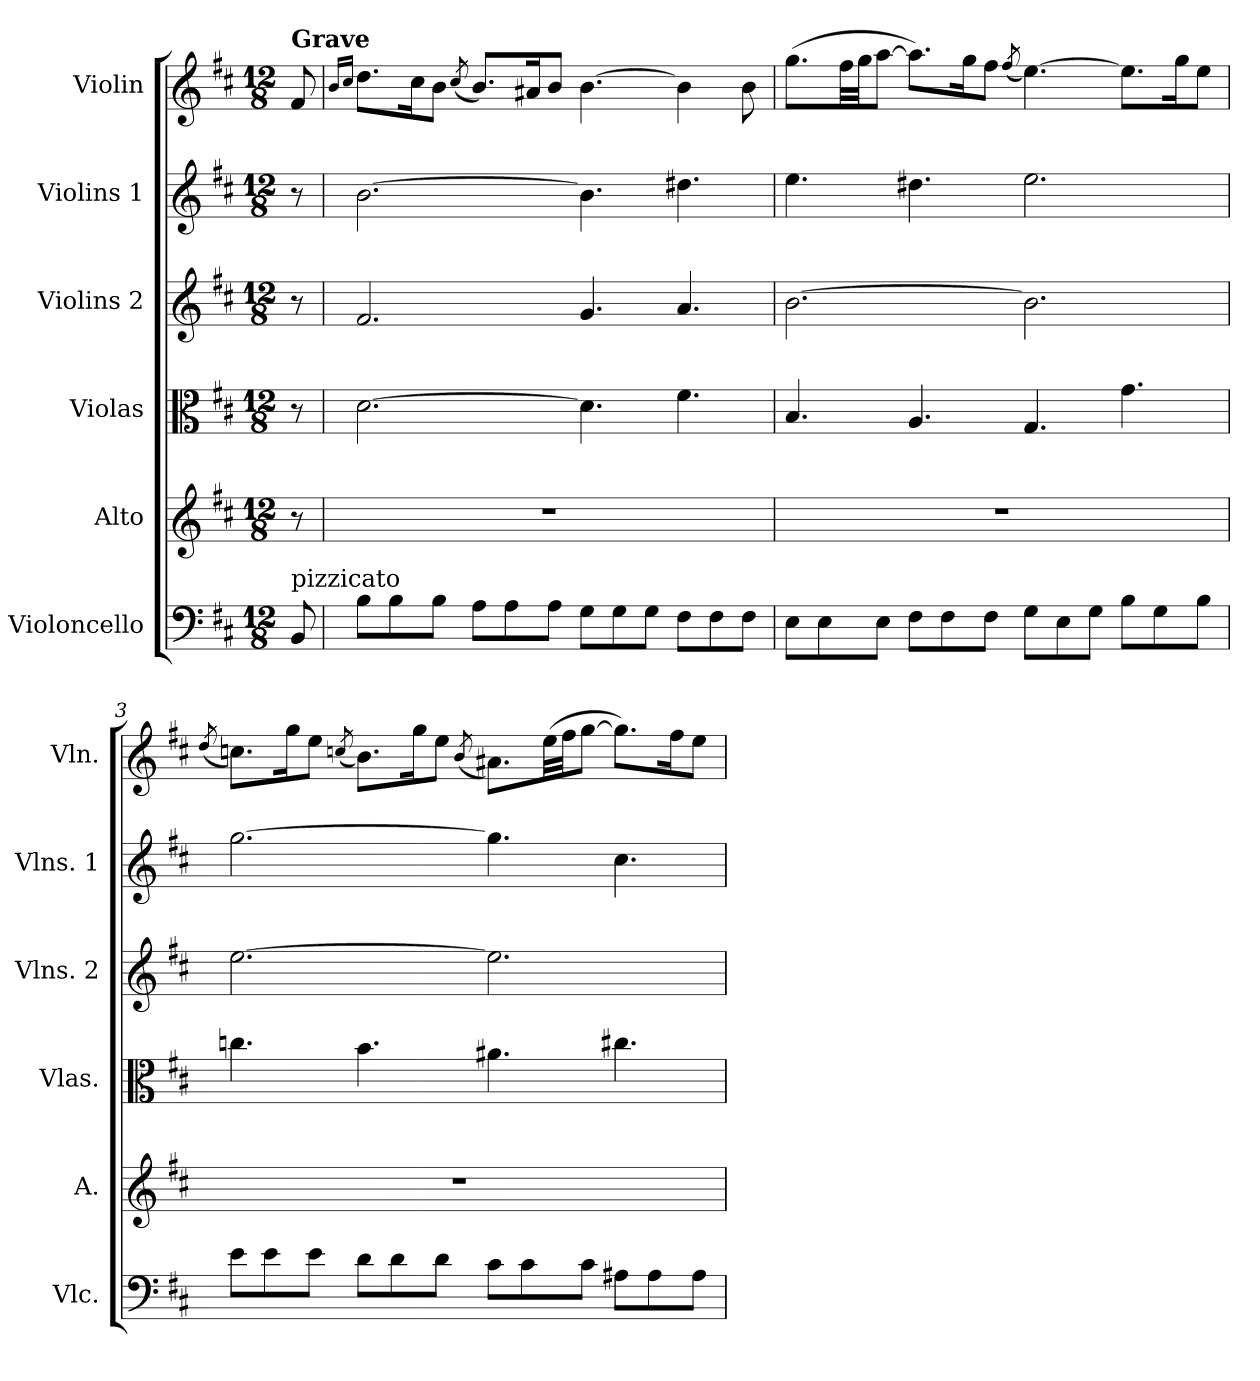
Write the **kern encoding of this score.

**kern	**kern	**kern	**dynam	**kern	**dynam	**kern	**dynam	**kern
*part6	*part5	*part4	*part4	*part3	*part3	*part2	*part2	*part1
*staff6	*staff5	*staff4	*staff4	*staff3	*staff3	*staff2	*staff2	*staff1
*I"Violoncello	*I"Alto	*I"Violas	*	*I"Violins 2	*	*I"Violins 1	*	*I"Violin
*I'Vlc.	*I'A.	*I'Vlas.	*	*I'Vlns. 2	*	*I'Vlns. 1	*	*I'Vln.
*clefF4	*clefG2	*clefC3	*	*clefG2	*	*clefG2	*	*clefG2
*k[f#c#]	*k[f#c#]	*k[f#c#]	*	*k[f#c#]	*	*k[f#c#]	*	*k[f#c#]
*M12/8	*M12/8	*M12/8	*	*M12/8	*	*M12/8	*	*M12/8
=	=	=	=	=	=	=	=	=
!	!	!	!	!	!	!	!	!LO:TX:a:B:t=Grave
!LO:TX:a:t=pizzicato	!	!	!	!	!	!	!	!
8BB/	8r	8r	.	8r	.	8r	.	8f#/
=1	=1	=1	=1	=1	=1	=1	=1	=1
.	.	.	.	.	.	.	.	16qb/LL
.	.	.	.	.	.	.	.	16qcc#/JJ
!	!	!	!LO:DY:b	!	!LO:DY:b	!	!LO:DY:b	!
8B\L	1.r	[2.d\	other-dynamics	2.f#/	other-dynamics	[2.b\	other-dynamics	8.dd\L
8B\	.	.	.	.	.	.	.	.
.	.	.	.	.	.	.	.	16cc#\K
8B\J	.	.	.	.	.	.	.	8b\J
.	.	.	.	.	.	.	.	(8qcc#/
8A\L	.	.	.	.	.	.	.	8.b/L)
8A\	.	.	.	.	.	.	.	.
.	.	.	.	.	.	.	.	16a#X/K
8A\J	.	.	.	.	.	.	.	8b/J
8G\L	.	4.d\]	.	4.g/	.	4.b\]	.	[4.b\
8G\	.	.	.	.	.	.	.	.
8G\J	.	.	.	.	.	.	.	.
8F#\L	.	4.f#\	.	4.a/	.	4.dd#X\	.	4b\]
8F#\	.	.	.	.	.	.	.	.
8F#\J	.	.	.	.	.	.	.	8b\
=2	=2	=2	=2	=2	=2	=2	=2	=2
8E\L	1.r	4.B/	.	[2.b\	.	4.ee\	.	(8.gg\L
8E\	.	.	.	.	.	.	.	.
.	.	.	.	.	.	.	.	32ff#\LL
.	.	.	.	.	.	.	.	32gg\JJ
8E\J	.	.	.	.	.	.	.	[8aa\J
8F#\L	.	4.A/	.	.	.	4.dd#X\	.	8.aa\L])
8F#\	.	.	.	.	.	.	.	.
.	.	.	.	.	.	.	.	16gg\K
8F#\J	.	.	.	.	.	.	.	8ff#\J
.	.	.	.	.	.	.	.	(8qff#/
8G\L	.	4.G/	.	2.b\]	.	2.ee\	.	[4.ee\)
8E\	.	.	.	.	.	.	.	.
8G\J	.	.	.	.	.	.	.	.
8B\L	.	4.g\	.	.	.	.	.	8.ee\L]
8G\	.	.	.	.	.	.	.	.
.	.	.	.	.	.	.	.	16gg\K
8B\J	.	.	.	.	.	.	.	8ee\J
!!LO:LB:g=z
=3	=3	=3	=3	=3	=3	=3	=3	=3
.	.	.	.	.	.	.	.	(8qdd/
8e\L	1.r	4.ccn\	.	[2.ee\	.	[2.gg\	.	8.ccn\L)
8e\	.	.	.	.	.	.	.	.
.	.	.	.	.	.	.	.	16gg\K
8e\J	.	.	.	.	.	.	.	8ee\J
.	.	.	.	.	.	.	.	(8qccn/
8d\L	.	4.b\	.	.	.	.	.	8.b\L)
8d\	.	.	.	.	.	.	.	.
.	.	.	.	.	.	.	.	16gg\K
8d\J	.	.	.	.	.	.	.	8ee\J
.	.	.	.	.	.	.	.	(8qb/
8c#\L	.	4.a#X\	.	2.ee\]	.	4.gg\]	.	8.a#X\L)
8c#\	.	.	.	.	.	.	.	.
.	.	.	.	.	.	.	.	(32ee\LL
.	.	.	.	.	.	.	.	32ff#\JJ
8c#\J	.	.	.	.	.	.	.	[8gg\J
8A#X\L	.	4.cc#X\	.	.	.	4.cc#\	.	8.gg\L])
8A#\	.	.	.	.	.	.	.	.
.	.	.	.	.	.	.	.	16ff#\K
8A#\J	.	.	.	.	.	.	.	8ee\J
=	=	=	=	=	=	=	=	=
*-	*-	*-	*-	*-	*-	*-	*-	*-
